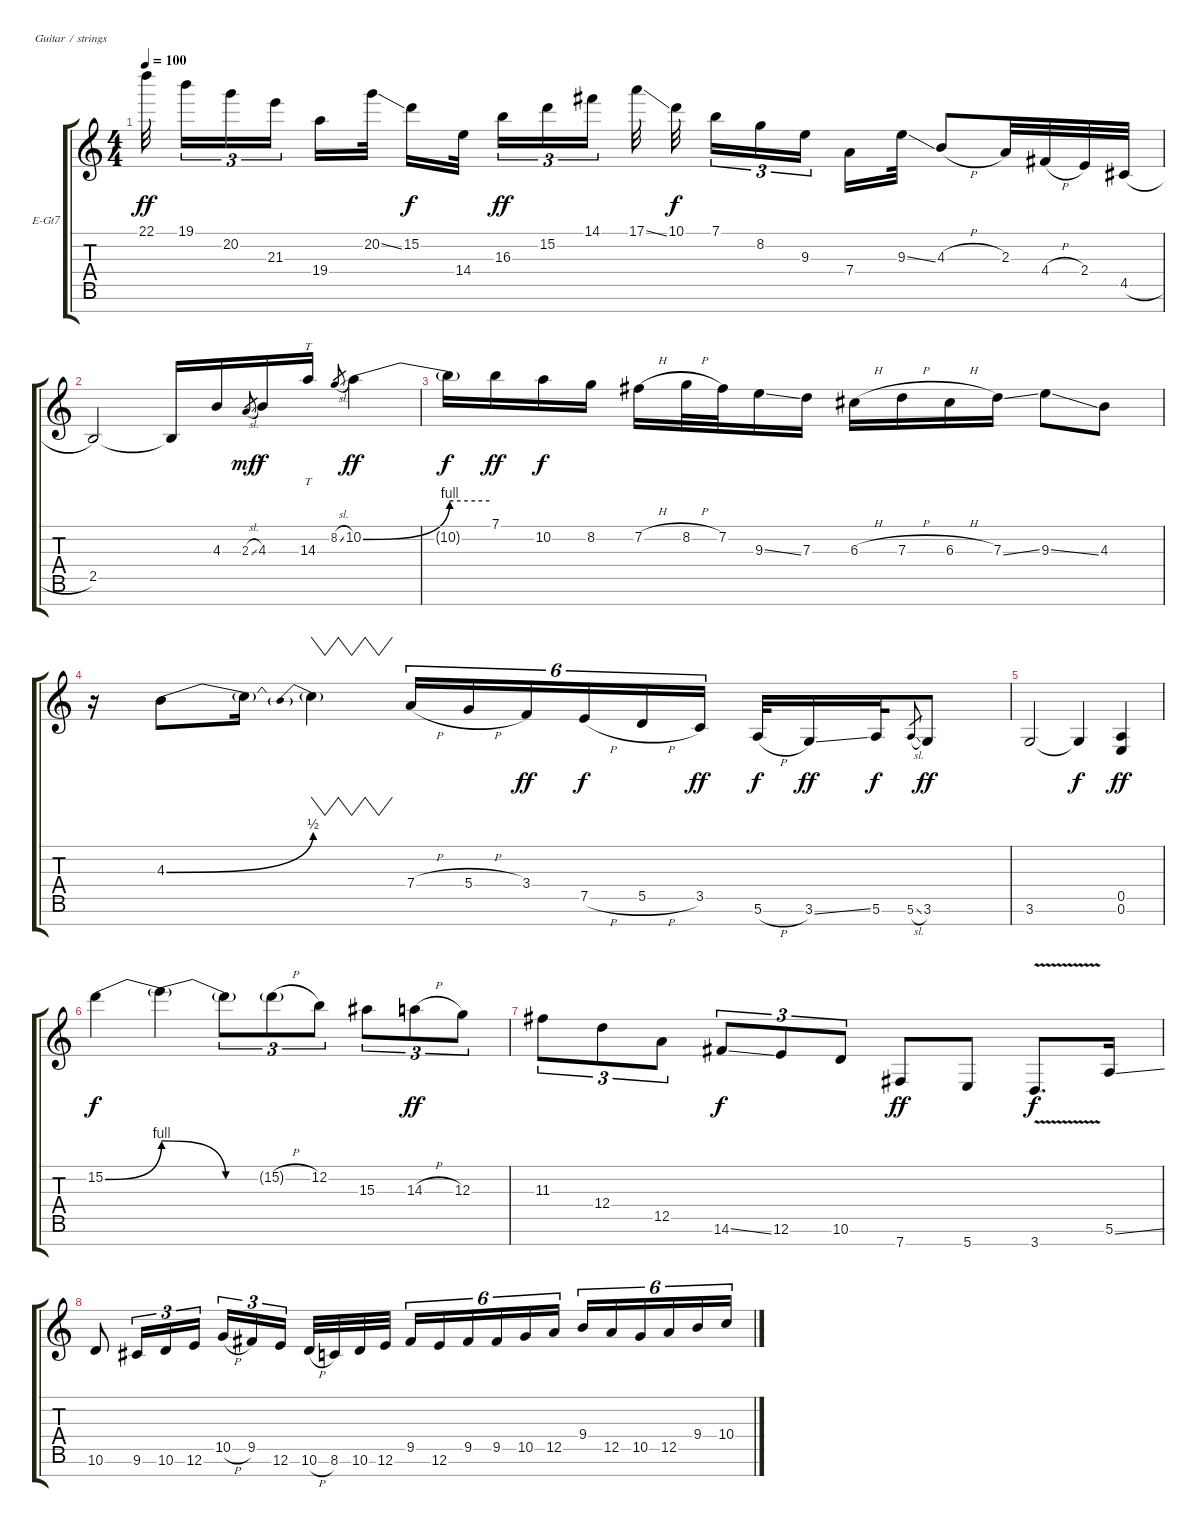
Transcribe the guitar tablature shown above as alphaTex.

\defaultSystemsLayout 4
\bracketExtendMode groupsimilarinstruments
\firstSystemTrackNameOrientation horizontal
\otherSystemsTrackNameOrientation horizontal
\track ("Steve Vai" "E-Gt7") {instrument distortionguitar}
\staff {score tabs}
\tuning (E4 B3 G3 D3 A2 E2 B1)
\ts (4 4)
\tempo 100
\clef g2
\ks c
22.1.32{dy ff} 19.1.16{tu (3 2)} 20.2.16{tu (3 2)} 21.3.16{tu (3 2)} 19.4.16 20.2{ss}.32 15.2.16{dy f} 14.4.32 16.3.16{tu (3 2) dy ff} 15.2.16{tu (3 2)} 14.1.16{tu (3 2)} 17.1{ss}.32 10.1.32{dy f} 7.1.16{tu (3 2)} 8.2.16{tu (3 2)} 9.3.16{tu (3 2)} 7.4.16 9.3{ss}.32 4.3{h}.8 2.3.32 4.4{h}.32 2.4.32 4.5{h}.32 |
2.5.2 2.5{t}.16 4.3.16 2.3{sl}.8{gr dy mf} 4.3.16{dy f} 14.3.16{tt} 8.2{sl}.8{gr} 10.2{be (bend 0 0 60 4)}.4{dy ff} |
10.2{be (hold 0 4 60 4) t}.16{dy f} 7.1.16{dy ff} 10.2.16{dy f} 8.2.16 7.2{h}.16 8.2{h}.32 7.2.32 9.3{ss}.16 7.3.16 6.3{h}.16 7.3{h}.16 6.3{h}.16 7.3{ss}.16 9.3{ss}.8 4.3.8 |
r.16 4.3{be (bend 0 0 60 2)}.8 4.3{t}.16 4.3{be (prebend 0 2 60 2) t}.4{vw} 7.4{h}.16{tu (6 4)} 5.4{h}.16{tu (6 4)} 3.4.16{tu (6 4) dy ff} 7.5{h}.16{tu (6 4) dy f} 5.5{h}.16{tu (6 4)} 3.5.16{tu (6 4) dy ff} 5.6{h}.32{dy f} 3.6{ss}.16{dy ff} 5.6.32{dy f} 5.6{sl}.8{gr} 3.6.8{dy ff} |
3.6.2 3.6{t}.4{dy f} (0.5 0.6).4{dy ff} |
15.2{be (bend 0 0 60 4)}.4{dy f} 15.2{be (release 0 4 60 0) t}.4 15.2{be (hold 0 0 60 0) t}.8{tu (3 2)} 15.2{h g}.8{tu (3 2)} 12.2.8{tu (3 2)} 15.3.8{tu (3 2)} 14.3{h}.8{tu (3 2) dy ff} 12.3.8{tu (3 2)} |
11.3.8{tu (3 2)} 12.4.8{tu (3 2)} 12.5.8{tu (3 2)} 14.6{ss}.8{tu (3 2) dy f} 12.6.8{tu (3 2)} 10.6.8{tu (3 2)} 7.7.8{dy ff} 5.7.8 3.7{v}.8{d dy f} 5.6{ss}.16 |
10.6.8 9.6.16{tu (3 2)} 10.6.16{tu (3 2)} 12.6.16{tu (3 2)} 10.5{h}.16{tu (3 2)} 9.5.16{tu (3 2)} 12.6.16{tu (3 2)} 10.6{h}.32 8.6.32 10.6.32 12.6.32 9.5.16{tu (6 4)} 12.6.16{tu (6 4)} 9.5.16{tu (6 4)} 9.5.16{tu (6 4)} 10.5.16{tu (6 4)} 12.5.16{tu (6 4)} 9.4.16{tu (6 4)} 12.5.16{tu (6 4)} 10.5.16{tu (6 4)} 12.5.16{tu (6 4)} 9.4.16{tu (6 4)} 10.4.16{tu (6 4)}
